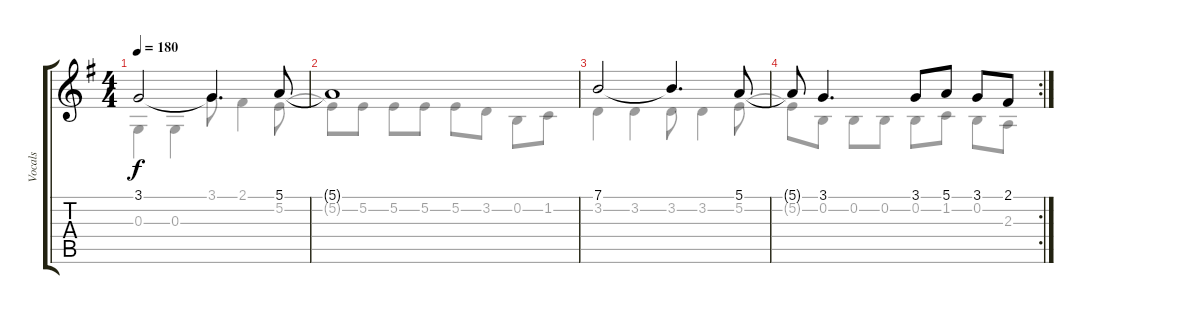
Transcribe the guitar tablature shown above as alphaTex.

\track ("Vocals" "Vocals") {instrument altosax bank 255}
\staff {score tabs}
\tuning (E4 B3 G3 D3 A2 E2) {hide}
\voice
\ts (4 4)
\tempo 180
\clef g2
\ks g
3.1.2{dy f} 3.1{t}.4{d} 5.1.8 |
5.1{t}.1 |
7.1.2 7.1{t}.4{d} 5.1.8 |
\rc 2
5.1{t}.8 3.1.4{d} 3.1.8 5.1.8 3.1.8 2.1.8
\voice
\clef g2
\ottava regular
\simile none
\ks g
0.3.4{dy f} 0.3.4 3.1.8 2.1.4 5.2.8 |
5.2{t}.8 5.2.8 5.2.8 5.2.8 5.2.8 3.2.8 0.2.8 1.2.8 |
3.2.4 3.2.4 3.2.8 3.2.4 5.2.8 |
5.2{t}.8 0.2.8 0.2.8 0.2.8 0.2.8 1.2.8 0.2.8 2.3.8
